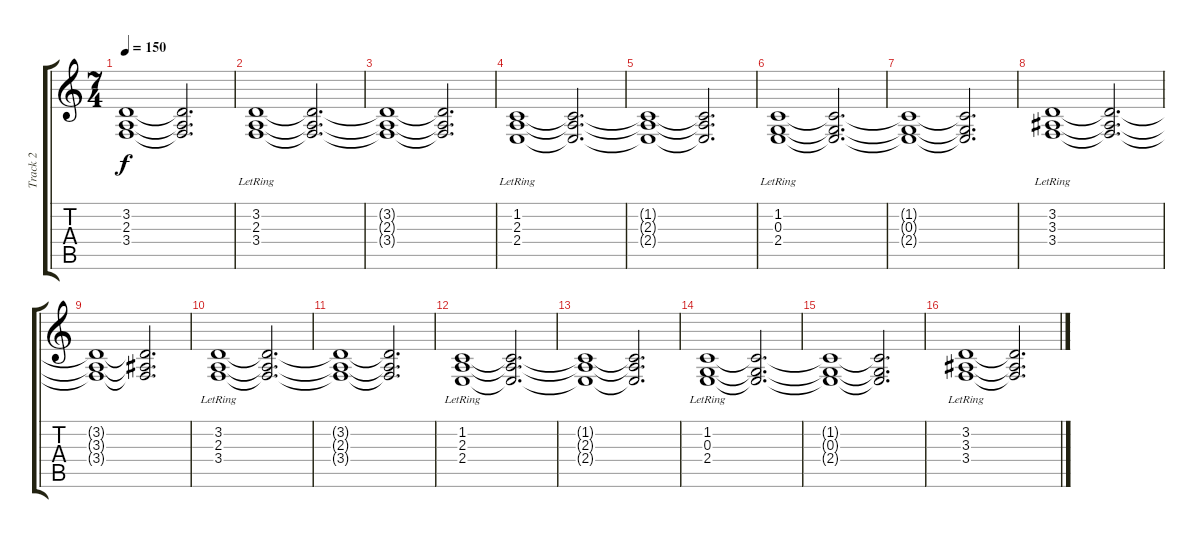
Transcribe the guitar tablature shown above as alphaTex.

\track ("Track 2" "Track 2") {instrument electricgrandpiano}
\staff {score tabs}
\tuning (E4 B3 G3 D3 A2 E2) {hide}
\ts (7 4)
\tempo 150
\clef g2
\ks c
(3.2{t} 2.3{t} 3.4{t}).1{dy f} (3.2{t} 2.3{t} 3.4{t}).2{d} |
(3.2{lr} 2.3{lr} 3.4{lr}).1 (3.2{t} 2.3{t} 3.4{t}).2{d} |
(3.2{t} 2.3{t} 3.4{t}).1 (3.2{t} 2.3{t} 3.4{t}).2{d} |
(1.2{lr} 2.3{lr} 2.4{lr}).1 (1.2{t} 2.3{t} 2.4{t}).2{d} |
(1.2{t} 2.3{t} 2.4{t}).1 (1.2{t} 2.3{t} 2.4{t}).2{d} |
(1.2{lr} 0.3{lr} 2.4{lr}).1 (1.2{t} 0.3{t} 2.4{t}).2{d} |
(1.2{t} 0.3{t} 2.4{t}).1 (1.2{t} 0.3{t} 2.4{t}).2{d} |
(3.2{lr} 3.3{lr} 3.4{lr}).1 (3.2{t} 3.3{t} 3.4{t}).2{d} |
(3.2{t} 3.3{t} 3.4{t}).1 (3.2{t} 3.3{t} 3.4{t}).2{d} |
(3.2{lr} 2.3{lr} 3.4{lr}).1 (3.2{t} 2.3{t} 3.4{t}).2{d} |
(3.2{t} 2.3{t} 3.4{t}).1 (3.2{t} 2.3{t} 3.4{t}).2{d} |
(1.2{lr} 2.3{lr} 2.4{lr}).1 (1.2{t} 2.3{t} 2.4{t}).2{d} |
(1.2{t} 2.3{t} 2.4{t}).1 (1.2{t} 2.3{t} 2.4{t}).2{d} |
(1.2{lr} 0.3{lr} 2.4{lr}).1 (1.2{t} 0.3{t} 2.4{t}).2{d} |
(1.2{t} 0.3{t} 2.4{t}).1 (1.2{t} 0.3{t} 2.4{t}).2{d} |
(3.2{lr} 3.3{lr} 3.4{lr}).1 (3.2{t} 3.3{t} 3.4{t}).2{d}
